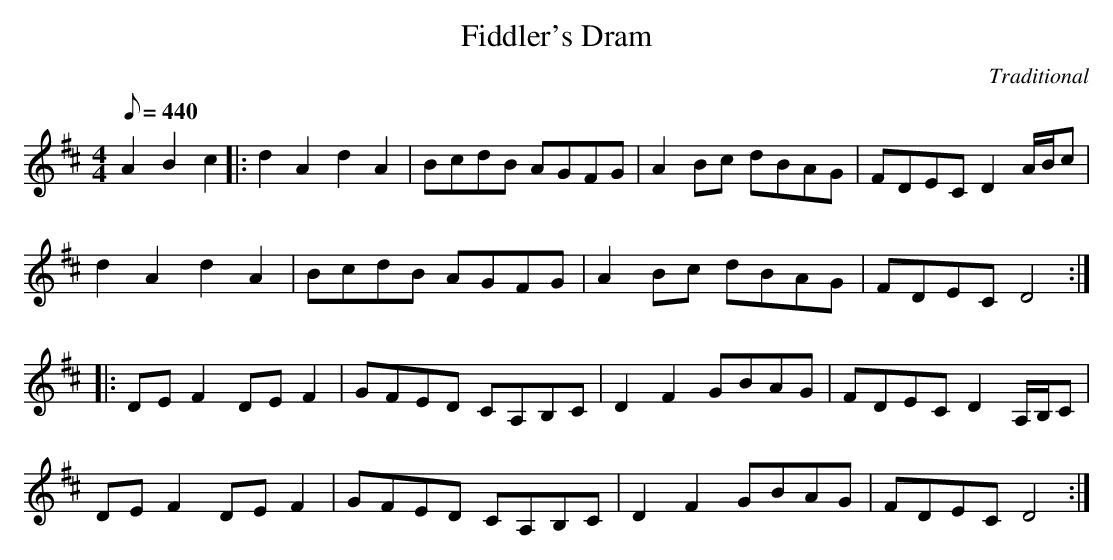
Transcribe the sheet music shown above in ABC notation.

X:1
T:Fiddler's Dram
C:Traditional
M:4/4
L:1/8
Q:1/8=440
K:D
A2B2 c2|:d2A2 d2A2|BcdB AGFG|A2Bc dBAG|FDEC D2A/B/c|
d2A2 d2A2|BcdB AGFG|A2Bc dBAG|FDEC D4:|
|:DEF2 DEF2|GFED CA,B,C|D2F2 GBAG|FDEC D2A,/B,/C|
DEF2 DEF2|GFED CA,B,C|D2F2 GBAG|FDEC D4:|
